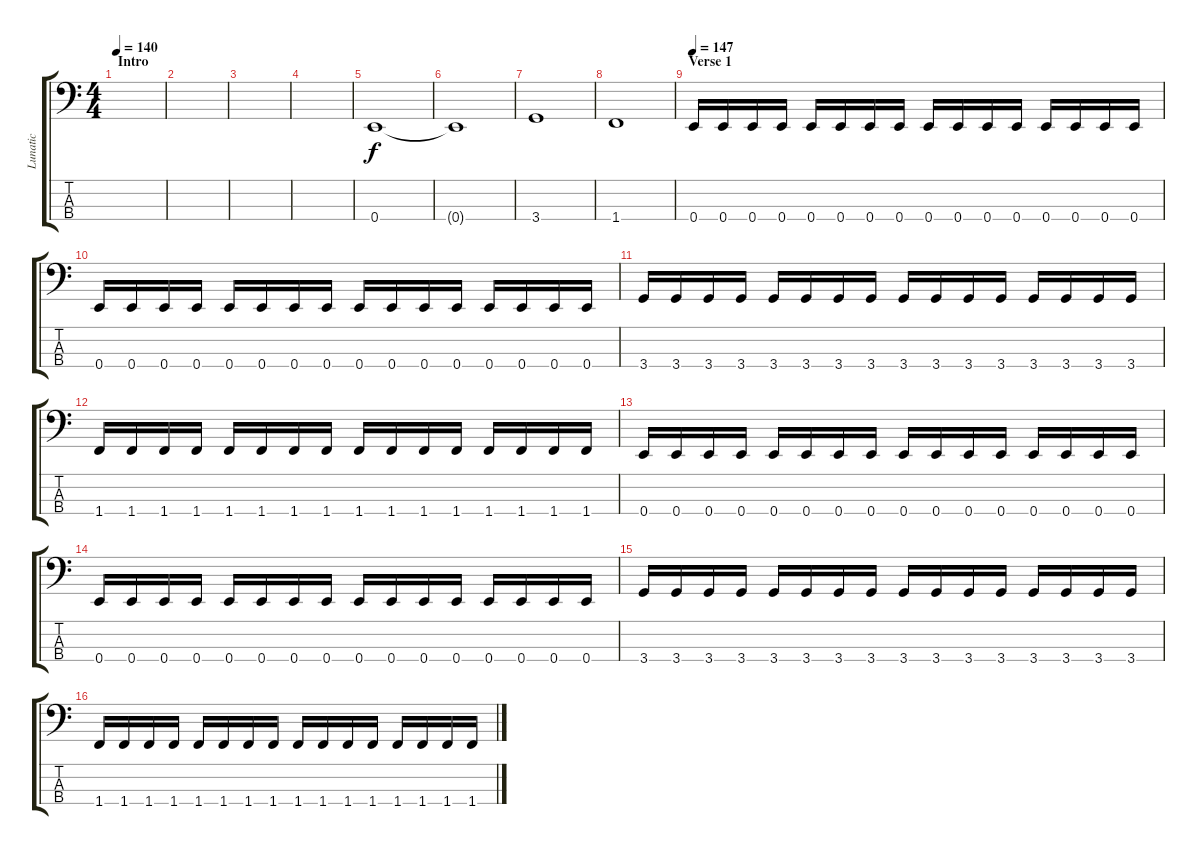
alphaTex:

\track ("Lunatic" "Lunatic") {instrument electricbasspick}
\staff {score tabs}
\tuning (G2 D2 A1 E1) {hide}
\ts (4 4)
\section ("" "Intro")
\tempo 140
\clef f4
\ks c
|
|
|
|
0.4.1 |
0.4{t}.1 |
3.4.1 |
1.4.1 |
\section ("" "Verse 1")
\tempo 147
0.4.16 0.4.16 0.4.16 0.4.16 0.4.16 0.4.16 0.4.16 0.4.16 0.4.16 0.4.16 0.4.16 0.4.16 0.4.16 0.4.16 0.4.16 0.4.16 |
0.4.16 0.4.16 0.4.16 0.4.16 0.4.16 0.4.16 0.4.16 0.4.16 0.4.16 0.4.16 0.4.16 0.4.16 0.4.16 0.4.16 0.4.16 0.4.16 |
3.4.16 3.4.16 3.4.16 3.4.16 3.4.16 3.4.16 3.4.16 3.4.16 3.4.16 3.4.16 3.4.16 3.4.16 3.4.16 3.4.16 3.4.16 3.4.16 |
1.4.16 1.4.16 1.4.16 1.4.16 1.4.16 1.4.16 1.4.16 1.4.16 1.4.16 1.4.16 1.4.16 1.4.16 1.4.16 1.4.16 1.4.16 1.4.16 |
0.4.16 0.4.16 0.4.16 0.4.16 0.4.16 0.4.16 0.4.16 0.4.16 0.4.16 0.4.16 0.4.16 0.4.16 0.4.16 0.4.16 0.4.16 0.4.16 |
0.4.16 0.4.16 0.4.16 0.4.16 0.4.16 0.4.16 0.4.16 0.4.16 0.4.16 0.4.16 0.4.16 0.4.16 0.4.16 0.4.16 0.4.16 0.4.16 |
3.4.16 3.4.16 3.4.16 3.4.16 3.4.16 3.4.16 3.4.16 3.4.16 3.4.16 3.4.16 3.4.16 3.4.16 3.4.16 3.4.16 3.4.16 3.4.16 |
1.4.16 1.4.16 1.4.16 1.4.16 1.4.16 1.4.16 1.4.16 1.4.16 1.4.16 1.4.16 1.4.16 1.4.16 1.4.16 1.4.16 1.4.16 1.4.16
